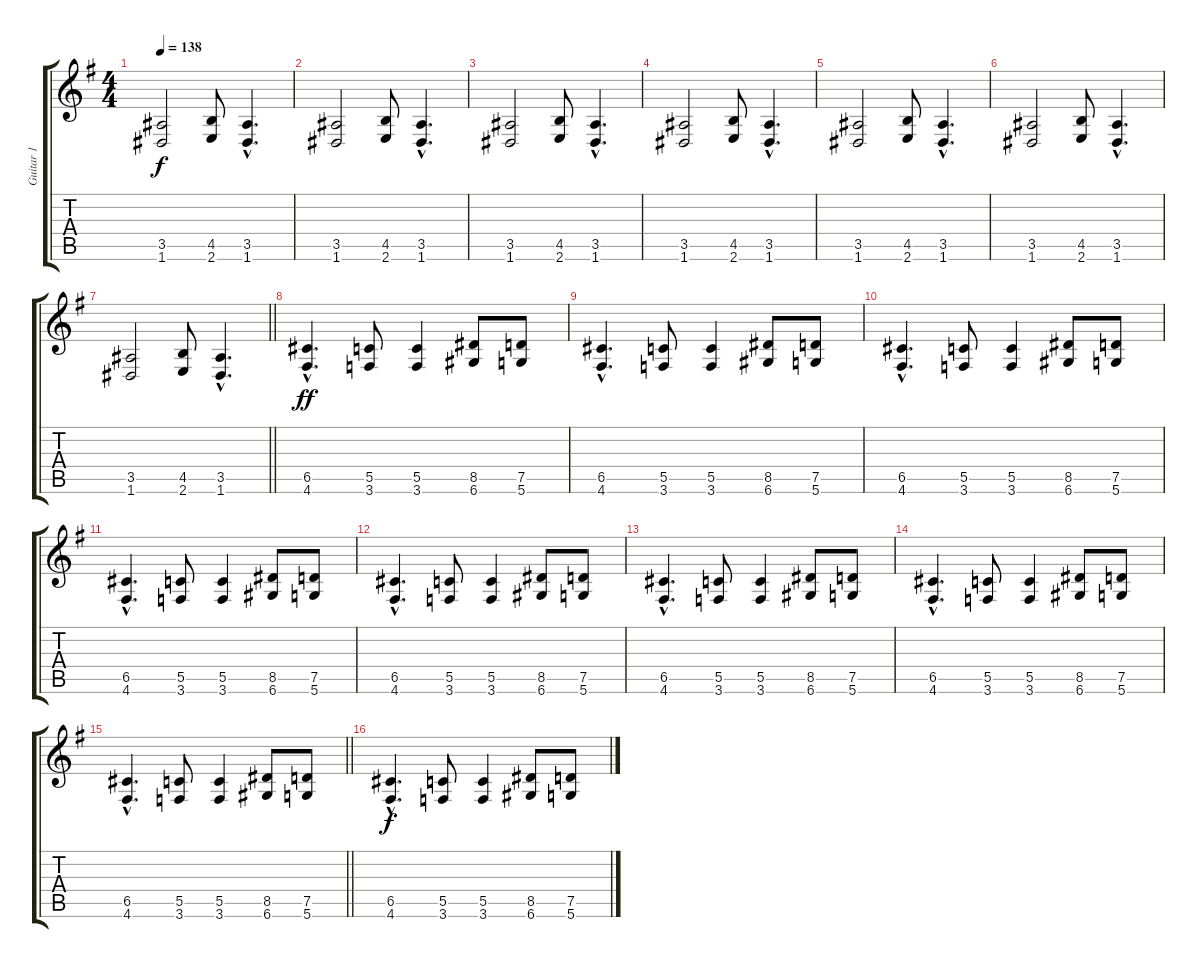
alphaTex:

\track ("Guitar 1" "Guitar 1") {instrument distortionguitar}
\staff {score tabs}
\tuning (D4 A3 F3 C3 G2 D2) {hide}
\ts (4 4)
\tempo 138
\clef g2
\ks eminor
(3.5 1.6).2{dy f} (4.5 2.6).8 (3.5{hac} 1.6{hac}).4{d} |
(3.5 1.6).2 (4.5 2.6).8 (3.5{hac} 1.6{hac}).4{d} |
(3.5 1.6).2 (4.5 2.6).8 (3.5{hac} 1.6{hac}).4{d} |
(3.5 1.6).2 (4.5 2.6).8 (3.5{hac} 1.6{hac}).4{d} |
(3.5 1.6).2 (4.5 2.6).8 (3.5{hac} 1.6{hac}).4{d} |
(3.5 1.6).2 (4.5 2.6).8 (3.5{hac} 1.6{hac}).4{d} |
\barLineRight lightlight
(3.5 1.6).2 (4.5 2.6).8 (3.5{hac} 1.6{hac}).4{d} |
(6.5{hac} 4.6{hac}).4{d dy ff} (5.5 3.6).8 (5.5 3.6).4 (8.5 6.6).8 (7.5 5.6).8 |
(6.5{hac} 4.6{hac}).4{d} (5.5 3.6).8 (5.5 3.6).4 (8.5 6.6).8 (7.5 5.6).8 |
(6.5{hac} 4.6{hac}).4{d} (5.5 3.6).8 (5.5 3.6).4 (8.5 6.6).8 (7.5 5.6).8 |
(6.5{hac} 4.6{hac}).4{d} (5.5 3.6).8 (5.5 3.6).4 (8.5 6.6).8 (7.5 5.6).8 |
(6.5{hac} 4.6{hac}).4{d} (5.5 3.6).8 (5.5 3.6).4 (8.5 6.6).8 (7.5 5.6).8 |
(6.5{hac} 4.6{hac}).4{d} (5.5 3.6).8 (5.5 3.6).4 (8.5 6.6).8 (7.5 5.6).8 |
(6.5{hac} 4.6{hac}).4{d} (5.5 3.6).8 (5.5 3.6).4 (8.5 6.6).8 (7.5 5.6).8 |
\barLineRight lightlight
(6.5{hac} 4.6{hac}).4{d} (5.5 3.6).8 (5.5 3.6).4 (8.5 6.6).8 (7.5 5.6).8 |
(6.5{hac} 4.6{hac}).4{d dy f} (5.5 3.6).8 (5.5 3.6).4 (8.5 6.6).8 (7.5 5.6).8
